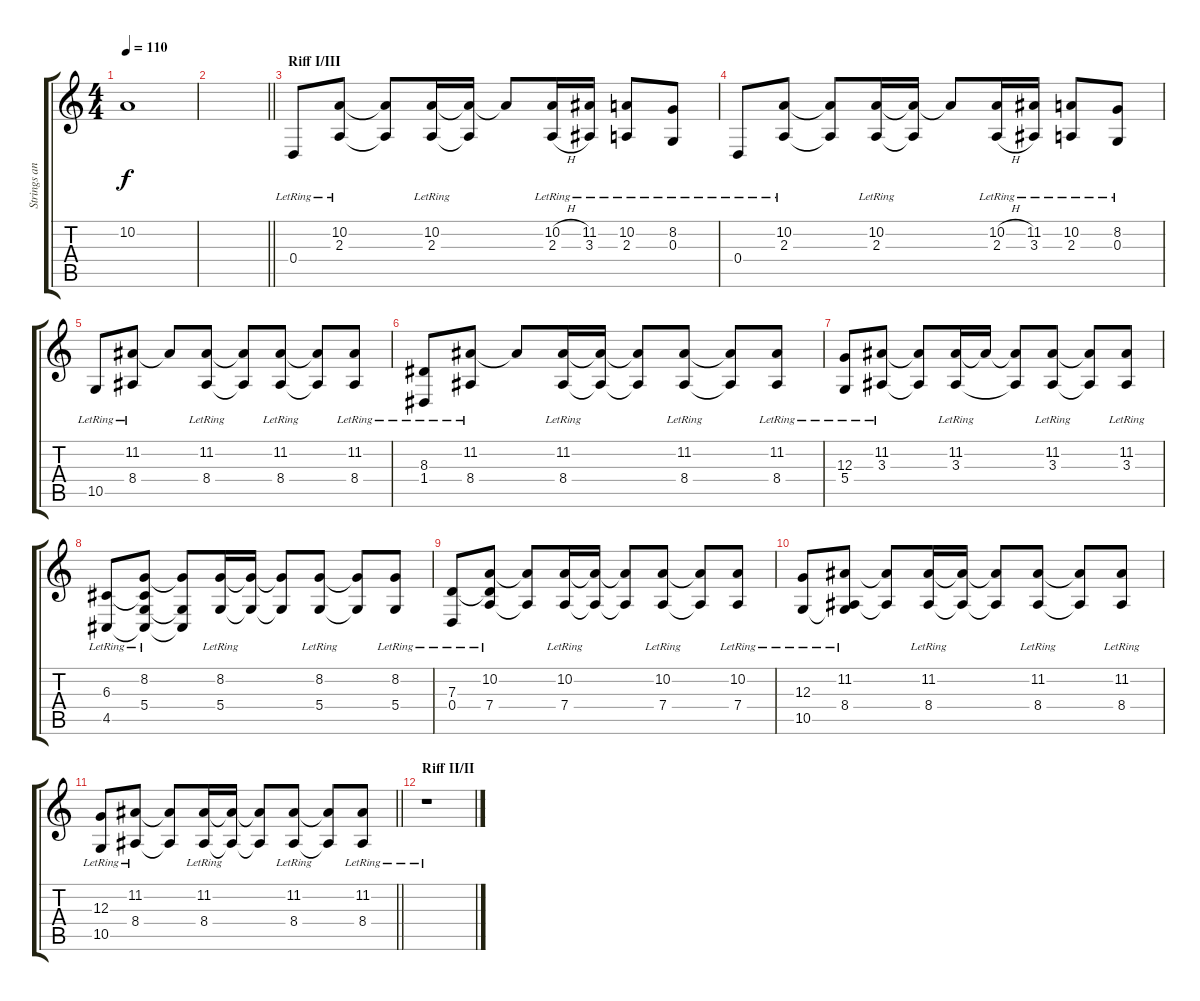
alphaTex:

\track ("Strings and Vocals" "Strings an") {instrument stringensemble1}
\staff {score tabs}
\tuning (E4 B3 G3 D3 A2 E2) {hide}
\ts (4 4)
\tempo 110
\clef g2
\ks c
10.2{t}.1{dy f} |
\barLineRight lightlight
|
\section ("" "Riff I/III")
0.4{lr}.8{volume 11 instrument stringensemble1} (10.2{lr} 2.3).8 (10.2{t} 2.3{t}).8 (10.2{lr} 2.3).16 (10.2{t} 2.3{t}).16 10.2{t}.8 (10.2{h lr} 2.3{h}).16 (11.2{lr} 3.3).16 (10.2{lr} 2.3).8 (8.2{lr} 0.3).8 |
0.4{lr}.8 (10.2{lr} 2.3).8 (10.2{t} 2.3{t}).8 (10.2{lr} 2.3).16 (10.2{t} 2.3{t}).16 10.2{t}.8 (10.2{h lr} 2.3{h}).16 (11.2{lr} 3.3).16 (10.2{lr} 2.3).8 (8.2{lr} 0.3).8 |
10.5{lr}.8 (11.2{lr} 8.4).8 11.2{t}.8 (11.2{lr} 8.4).8 (11.2{t} 8.4{t}).8 (11.2{lr} 8.4).8 (11.2{t} 8.4{t}).8 (11.2{lr} 8.4).8 |
(8.3{lr} 1.4).8 (11.2{lr} 8.4).8 11.2{t}.8 (11.2{lr} 8.4).16 (11.2{t} 8.4{t}).16 (11.2{t} 8.4{t}).8 (11.2{lr} 8.4).8 (11.2{t} 8.4{t}).8 (11.2{lr} 8.4).8 |
(12.3{lr} 5.4{lr}).8 (11.2{lr} 3.3).8 (11.2{t} 3.3{t}).8 (11.2{lr} 3.3).16 11.2{t}.16 (11.2{t} 3.3{t}).8 (11.2{lr} 3.3).8 (11.2{t} 3.3{t}).8 (11.2{lr} 3.3).8 |
(6.3{lr} 4.5).8 (8.2{lr} 6.3{t} 5.4 4.5{t}).8 (8.2{t} 5.4{t} 4.5{t}).8 (8.2{lr} 5.4).16 (8.2{t} 5.4{t}).16 (8.2{t} 5.4{t}).8 (8.2{lr} 5.4).8 (8.2{t} 5.4{t}).8 (8.2{lr} 5.4).8 |
(7.3{lr} 0.4).8 (10.2{lr} 7.3{t} 7.4).8 (10.2{t} 7.4{t}).8 (10.2{lr} 7.4).16 (10.2{t} 7.4{t}).16 (10.2{t} 7.4{t}).8 (10.2{lr} 7.4).8 (10.2{t} 7.4{t}).8 (10.2{lr} 7.4).8 |
(12.3{lr} 10.5).8 (11.2{lr} 8.4 10.5{t}).8 (11.2{t} 8.4{t}).8 (11.2{lr} 8.4).16 (11.2{t} 8.4{t}).16 (11.2{t} 8.4{t}).8 (11.2{lr} 8.4).8 (11.2{t} 8.4{t}).8 (11.2{lr} 8.4).8 |
\barLineRight lightlight
(12.3{lr} 10.5).8 (11.2{lr} 8.4).8 (11.2{t} 8.4{t}).8 (11.2{lr} 8.4).16 (11.2{t} 8.4{t}).16 (11.2{t} 8.4{t}).8 (11.2{lr} 8.4).8 (11.2{t} 8.4{t}).8 (11.2{lr} 8.4).8 |
\section ("" "Riff II/II")
r.1
